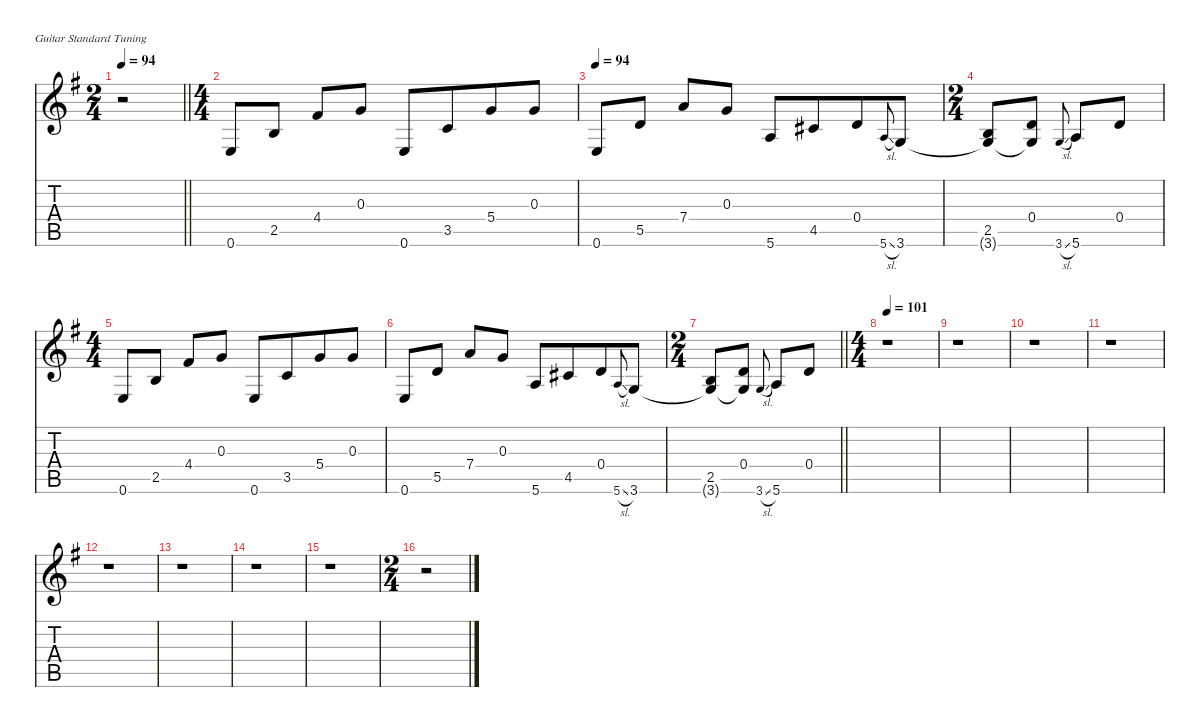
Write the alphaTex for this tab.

\defaultSystemsLayout 4
\hideDynamics
\bracketExtendMode nobrackets
\singleTrackTrackNamePolicy hidden
\multiTrackTrackNamePolicy hidden
\firstSystemTrackNameMode fullname
\firstSystemTrackNameOrientation horizontal
\otherSystemsTrackNameOrientation horizontal
\track ("James Hetfield" "el.guit.") {defaultSystemsLayout 6 instrument electricguitarclean}
\staff {score tabs}
\tuning (E4 B3 G3 D3 A2 E2)
\ts (2 4)
\beaming (8 2 2)
\tempo 94
\clef g2
\barLineRight lightlight
\ks eminor
r.2{dy f beam Down} |
\ts (4 4)
\beaming (8 2 2 4)
0.6{acc forcenatural}.8{instrument electricguitarclean beam Up} 2.5{acc forcenatural}.8{beam Up} 4.4{acc #}.8{beam Up} 0.3{acc forcenatural}.8{beam Up} 0.6{acc forcenatural}.8{beam Up} 3.5{acc forcenatural}.8{beam Up} 5.4{acc forcenatural}.8{beam Up} 0.3{acc forcenatural}.8{beam Up} |
\tempo 94
0.6{acc forcenatural}.8{beam Up} 5.5{acc forcenatural}.8{beam Up} 7.4{acc forcenatural}.8{beam Up} 0.3{acc forcenatural}.8{beam Up} 5.6{acc forcenatural}.8{beam Up} 4.5{acc #}.8{beam Up} 0.4{acc forcenatural}.8{beam Up} 5.6{sl acc forcenatural}.8{gr onbeat beam Up} 3.6{acc forcenatural}.8{beam Up} |
\ts (2 4)
\beaming (8 2 2)
(2.5{acc forcenatural} 3.6{t acc forcenatural}).8{beam Up} (0.4{acc forcenatural} 3.6{t acc forcenatural}).8{beam Up} 3.6{sl acc forcenatural}.8{gr onbeat beam Up} 5.6{acc forcenatural}.8{beam Up} 0.4{acc forcenatural}.8{beam Up} |
\ts (4 4)
\beaming (8 2 2 4)
0.6{acc forcenatural}.8{beam Up} 2.5{acc forcenatural}.8{beam Up} 4.4{acc #}.8{beam Up} 0.3{acc forcenatural}.8{beam Up} 0.6{acc forcenatural}.8{beam Up} 3.5{acc forcenatural}.8{beam Up} 5.4{acc forcenatural}.8{beam Up} 0.3{acc forcenatural}.8{beam Up} |
0.6{acc forcenatural}.8{beam Up} 5.5{acc forcenatural}.8{beam Up} 7.4{acc forcenatural}.8{beam Up} 0.3{acc forcenatural}.8{beam Up} 5.6{acc forcenatural}.8{beam Up} 4.5{acc #}.8{beam Up} 0.4{acc forcenatural}.8{beam Up} 5.6{sl acc forcenatural}.8{gr onbeat beam Up} 3.6{acc forcenatural}.8{beam Up} |
\ts (2 4)
\beaming (8 2 2)
\barLineRight lightlight
(2.5{acc forcenatural} 3.6{t acc forcenatural}).8{beam Up} (0.4{acc forcenatural} 3.6{t acc forcenatural}).8{beam Up} 3.6{sl acc forcenatural}.8{gr onbeat beam Up} 5.6{acc forcenatural}.8{beam Up} 0.4{acc forcenatural}.8{beam Up} |
\ts (4 4)
\beaming (8 2 2 2 2)
\tempo (101 0.0125)
r.1{beam Down} |
r.1{beam Down} |
r.1{beam Down} |
r.1{beam Down} |
r.1{beam Down} |
r.1{beam Down} |
r.1{beam Down} |
r.1{beam Down} |
\ts (2 4)
\beaming (8 2 2)
r.2{beam Down}
